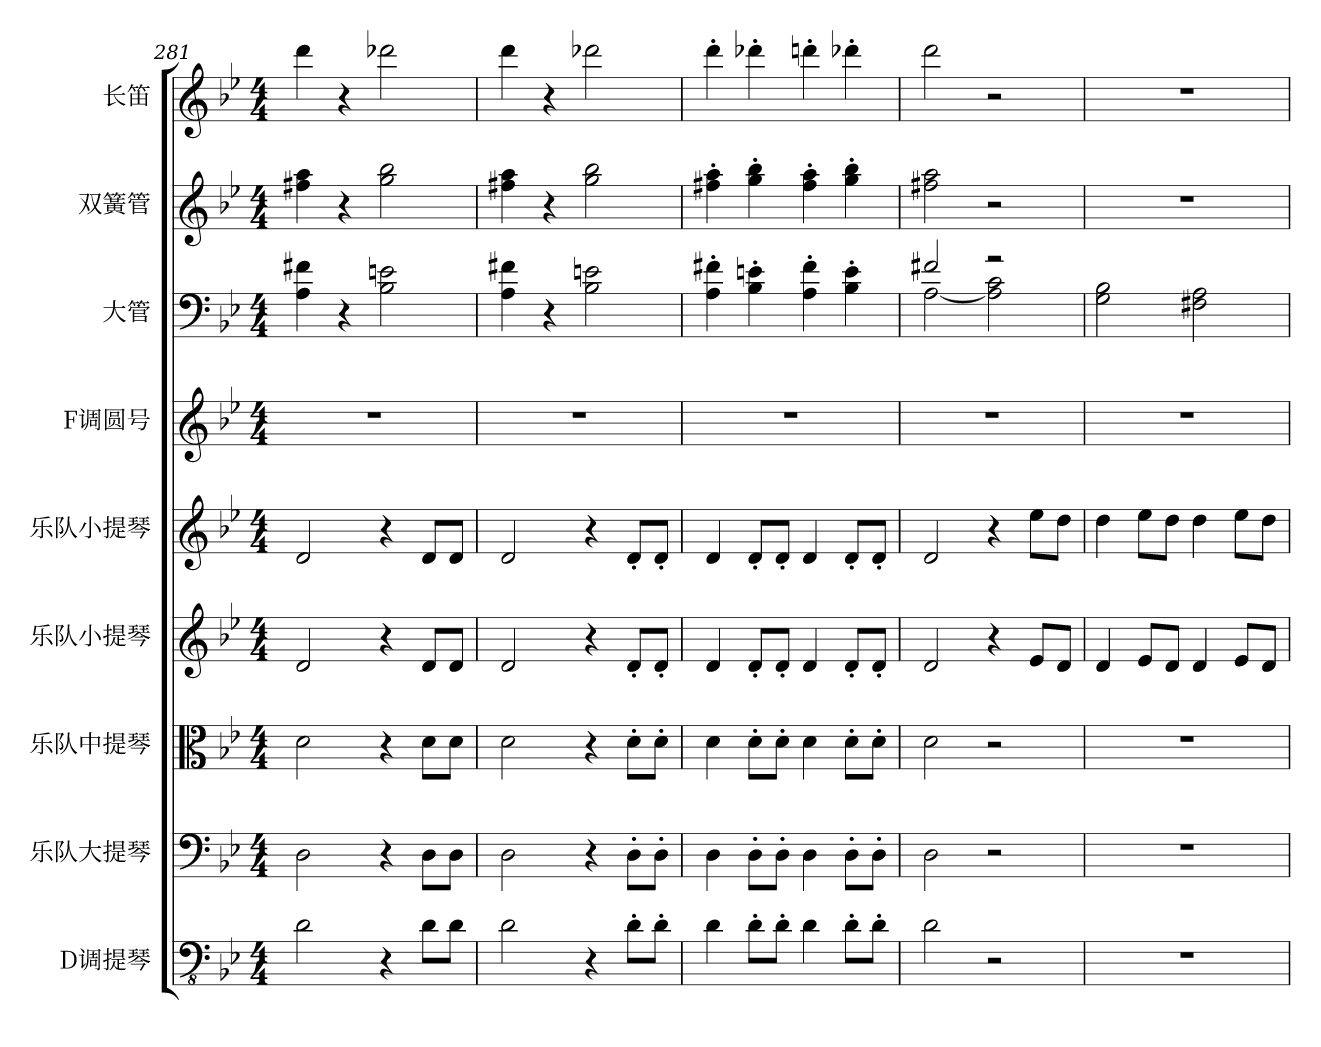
**kern	**kern	**kern	**kern	**kern	**kern	**kern	**kern	**kern
*part9	*part8	*part7	*part6	*part5	*part4	*part3	*part2	*part1
*staff9	*staff8	*staff7	*staff6	*staff5	*staff4	*staff3	*staff2	*staff1
*I"D调提琴	*I"乐队大提琴	*I"乐队中提琴	*I"乐队小提琴	*I"乐队小提琴	*I"F调圆号	*I"大管	*I"双簧管	*I"长笛
*clefFv4	*clefF4	*clefC3	*clefG2	*clefG2	*clefG2	*clefF4	*clefG2	*clefG2
*ITrd7c12	*	*	*	*	*ITrd4c7	*	*	*
*k[b-e-]	*k[b-e-]	*k[b-e-]	*k[b-e-]	*k[b-e-]	*k[b-e-a-]	*k[b-e-]	*k[b-e-]	*k[b-e-]
*M4/4	*M4/4	*M4/4	*M4/4	*M4/4	*M4/4	*M4/4	*M4/4	*M4/4
=281	=281	=281	=281	=281	=281	=281	=281	=281
2DD\	2D\	2d\	2d/	2d/	1r	4A\ 4f#X\	4ff#X\ 4aa\	4ddd\
.	.	.	.	.	.	4r	4r	4r
4r	4r	4r	4r	4r	.	2B-\ 2en\	2gg\ 2bb-\	2ddd-X\
8DD\L	8D\L	8d\L	8d/L	8d/L	.	.	.	.
8DD\J	8D\J	8d\J	8d/J	8d/J	.	.	.	.
=282	=282	=282	=282	=282	=282	=282	=282	=282
2DD\	2D\	2d\	2d/	2d/	1r	4A\ 4f#X\	4ff#X\ 4aa\	4ddd\
.	.	.	.	.	.	4r	4r	4r
4r	4r	4r	4r	4r	.	2B-\ 2en\	2gg\ 2bb-\	2ddd-X\
8DD'\L	8D'\L	8d'\L	8d'/L	8d'/L	.	.	.	.
8DD'\J	8D'\J	8d'\J	8d'/J	8d'/J	.	.	.	.
=283	=283	=283	=283	=283	=283	=283	=283	=283
4DD\	4D\	4d\	4d/	4d/	1r	4A\' 4f#X\'	4ff#X\' 4aa\'	4ddd'\
8DD'\L	8D'\L	8d'\L	8d'/L	8d'/L	.	4B-\' 4en\'	4gg\' 4bb-\'	4ddd-X'\
8DD'\J	8D'\J	8d'\J	8d'/J	8d'/J	.	.	.	.
4DD\	4D\	4d\	4d/	4d/	.	4A\' 4f#\'	4ff#\' 4aa\'	4dddn'\
8DD'\L	8D'\L	8d'\L	8d'/L	8d'/L	.	4B-\' 4e\'	4gg\' 4bb-\'	4ddd-X'\
8DD'\J	8D'\J	8d'\J	8d'/J	8d'/J	.	.	.	.
!!LO:PB:g=z
=284	=284	=284	=284	=284	=284	=284	=284	=284
*	*	*	*	*	*	*^	*	*
2DD\	2D\	2d\	2d/	2d/	1r	2f#X/	[2A\	2ff#X\ 2aa\	2ddd\
2r	2r	2r	4r	4r	.	2r	2A\] 2c\	2r	2r
.	.	.	8e-/L	8ee-\L	.	.	.	.	.
.	.	.	8d/J	8dd\J	.	.	.	.	.
*	*	*	*	*	*	*v	*v	*	*
=285	=285	=285	=285	=285	=285	=285	=285	=285
1r	1r	1r	4d/	4dd\	1r	2G\ 2B-\	1r	1r
.	.	.	8e-/L	8ee-\L	.	.	.	.
.	.	.	8d/J	8dd\J	.	.	.	.
.	.	.	4d/	4dd\	.	2F#X\ 2A\	.	.
.	.	.	8e-/L	8ee-\L	.	.	.	.
.	.	.	8d/J	8dd\J	.	.	.	.
=	=	=	=	=	=	=	=	=
*-	*-	*-	*-	*-	*-	*-	*-	*-
